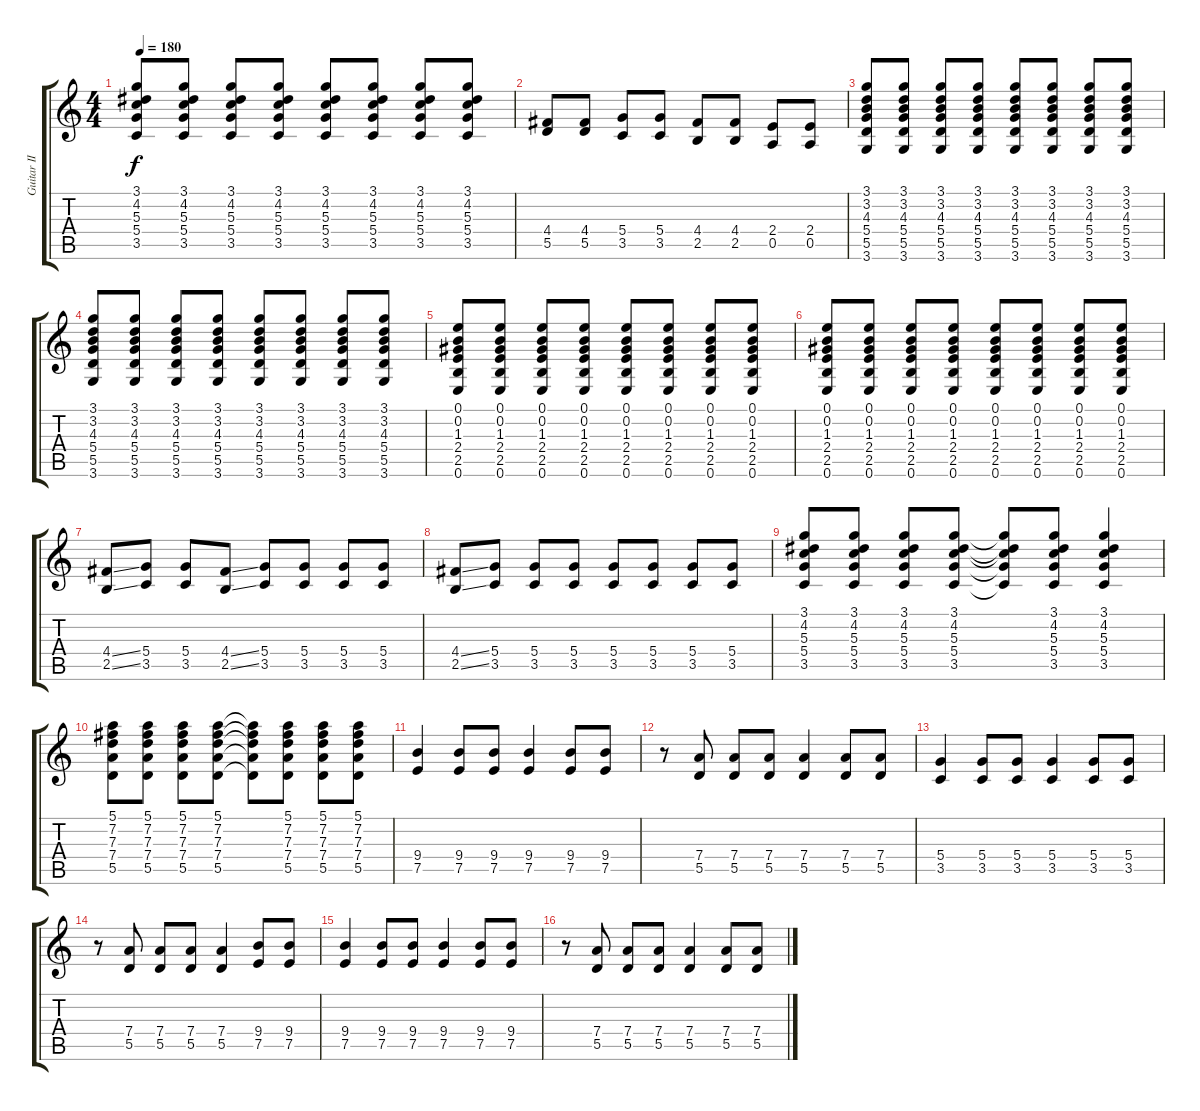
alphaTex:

\track ("Guitar II" "Guitar II") {instrument overdrivenguitar}
\staff {score tabs}
\tuning (E4 B3 G3 D3 A2 E2) {hide}
\ts (4 4)
\tempo 180
\clef g2
\ks c
(3.1 4.2 5.3 5.4 3.5).8{dy f} (3.1 4.2 5.3 5.4 3.5).8 (3.1 4.2 5.3 5.4 3.5).8 (3.1 4.2 5.3 5.4 3.5).8 (3.1 4.2 5.3 5.4 3.5).8 (3.1 4.2 5.3 5.4 3.5).8 (3.1 4.2 5.3 5.4 3.5).8 (3.1 4.2 5.3 5.4 3.5).8 |
(4.4 5.5).8 (4.4 5.5).8 (5.4 3.5).8 (5.4 3.5).8 (4.4 2.5).8 (4.4 2.5).8 (2.4 0.5).8 (2.4 0.5).8 |
(3.1 3.2 4.3 5.4 5.5 3.6).8 (3.1 3.2 4.3 5.4 5.5 3.6).8 (3.1 3.2 4.3 5.4 5.5 3.6).8 (3.1 3.2 4.3 5.4 5.5 3.6).8 (3.1 3.2 4.3 5.4 5.5 3.6).8 (3.1 3.2 4.3 5.4 5.5 3.6).8 (3.1 3.2 4.3 5.4 5.5 3.6).8 (3.1 3.2 4.3 5.4 5.5 3.6).8 |
(3.1 3.2 4.3 5.4 5.5 3.6).8 (3.1 3.2 4.3 5.4 5.5 3.6).8 (3.1 3.2 4.3 5.4 5.5 3.6).8 (3.1 3.2 4.3 5.4 5.5 3.6).8 (3.1 3.2 4.3 5.4 5.5 3.6).8 (3.1 3.2 4.3 5.4 5.5 3.6).8 (3.1 3.2 4.3 5.4 5.5 3.6).8 (3.1 3.2 4.3 5.4 5.5 3.6).8 |
(0.1 0.2 1.3 2.4 2.5 0.6).8 (0.1 0.2 1.3 2.4 2.5 0.6).8 (0.1 0.2 1.3 2.4 2.5 0.6).8 (0.1 0.2 1.3 2.4 2.5 0.6).8 (0.1 0.2 1.3 2.4 2.5 0.6).8 (0.1 0.2 1.3 2.4 2.5 0.6).8 (0.1 0.2 1.3 2.4 2.5 0.6).8 (0.1 0.2 1.3 2.4 2.5 0.6).8 |
(0.1 0.2 1.3 2.4 2.5 0.6).8 (0.1 0.2 1.3 2.4 2.5 0.6).8 (0.1 0.2 1.3 2.4 2.5 0.6).8 (0.1 0.2 1.3 2.4 2.5 0.6).8 (0.1 0.2 1.3 2.4 2.5 0.6).8 (0.1 0.2 1.3 2.4 2.5 0.6).8 (0.1 0.2 1.3 2.4 2.5 0.6).8 (0.1 0.2 1.3 2.4 2.5 0.6).8 |
(4.4{ss} 2.5{ss}).8 (5.4 3.5).8 (5.4 3.5).8 (4.4{ss} 2.5{ss}).8 (5.4 3.5).8 (5.4 3.5).8 (5.4 3.5).8 (5.4 3.5).8 |
(4.4{ss} 2.5{ss}).8 (5.4 3.5).8 (5.4 3.5).8 (5.4 3.5).8 (5.4 3.5).8 (5.4 3.5).8 (5.4 3.5).8 (5.4 3.5).8 |
(3.1 4.2 5.3 5.4 3.5).8 (3.1 4.2 5.3 5.4 3.5).8 (3.1 4.2 5.3 5.4 3.5).8 (3.1 4.2 5.3 5.4 3.5).8 (3.1{t} 4.2{t} 5.3{t} 5.4{t} 3.5{t}).8 (3.1 4.2 5.3 5.4 3.5).8 (3.1 4.2 5.3 5.4 3.5).4 |
(5.1 7.2 7.3 7.4 5.5).8 (5.1 7.2 7.3 7.4 5.5).8 (5.1 7.2 7.3 7.4 5.5).8 (5.1 7.2 7.3 7.4 5.5).8 (5.1{t} 7.2{t} 7.3{t} 7.4{t} 5.5{t}).8 (5.1 7.2 7.3 7.4 5.5).8 (5.1 7.2 7.3 7.4 5.5).8 (5.1 7.2 7.3 7.4 5.5).8 |
(9.4 7.5).4 (9.4 7.5).8 (9.4 7.5).8 (9.4 7.5).4 (9.4 7.5).8 (9.4 7.5).8 |
r.8 (7.4 5.5).8 (7.4 5.5).8 (7.4 5.5).8 (7.4 5.5).4 (7.4 5.5).8 (7.4 5.5).8 |
(5.4 3.5).4 (5.4 3.5).8 (5.4 3.5).8 (5.4 3.5).4 (5.4 3.5).8 (5.4 3.5).8 |
r.8 (7.4 5.5).8 (7.4 5.5).8 (7.4 5.5).8 (7.4 5.5).4 (9.4 7.5).8 (9.4 7.5).8 |
(9.4 7.5).4 (9.4 7.5).8 (9.4 7.5).8 (9.4 7.5).4 (9.4 7.5).8 (9.4 7.5).8 |
r.8 (7.4 5.5).8 (7.4 5.5).8 (7.4 5.5).8 (7.4 5.5).4 (7.4 5.5).8 (7.4 5.5).8
